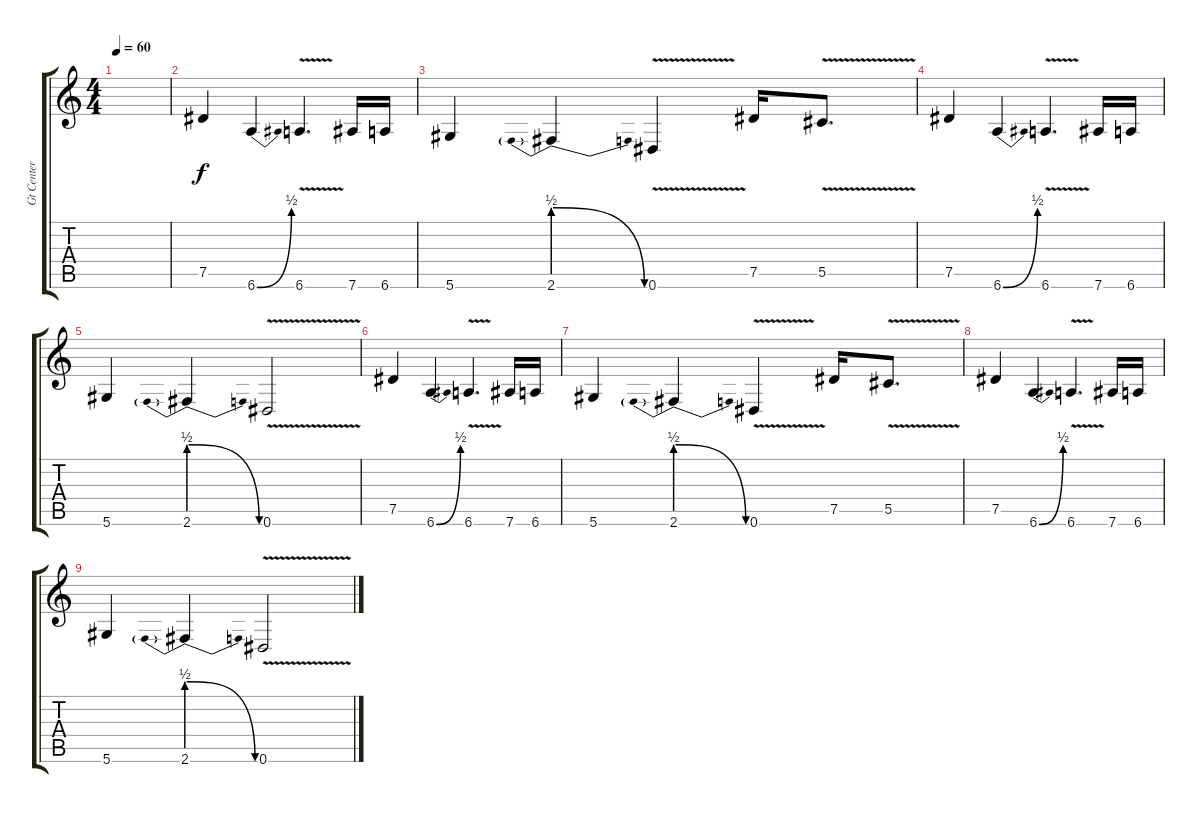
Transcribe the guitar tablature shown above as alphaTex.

\track ("Gt Center" "Gt Center") {instrument overdrivenguitar}
\staff {score tabs}
\tuning (Eb4 Bb3 Gb3 Db3 Ab2 Eb2) {hide}
\ts (4 4)
\tempo 60
\clef g2
\ks c
|
7.5.4 6.6{be (bend 0 0 60 2)}.4 6.6{v}.4{d} 7.6.16 6.6.16 |
5.6.4 2.6{be (prebendrelease 0 2 60 0)}.4 0.6{v}.4 7.5.16 5.5{v}.8{d} |
7.5.4 6.6{be (bend 0 0 60 2)}.4 6.6{v}.4{d} 7.6.16 6.6.16 |
5.6.4 2.6{be (prebendrelease 0 2 60 0)}.4 0.6{v}.2 |
7.5.4 6.6{be (bend 0 0 60 2)}.4 6.6{v}.4{d} 7.6.16 6.6.16 |
5.6.4 2.6{be (prebendrelease 0 2 60 0)}.4 0.6{v}.4 7.5.16 5.5{v}.8{d} |
7.5.4 6.6{be (bend 0 0 60 2)}.4 6.6{v}.4{d} 7.6.16 6.6.16 |
5.6.4 2.6{be (prebendrelease 0 2 60 0)}.4 0.6{v}.2
